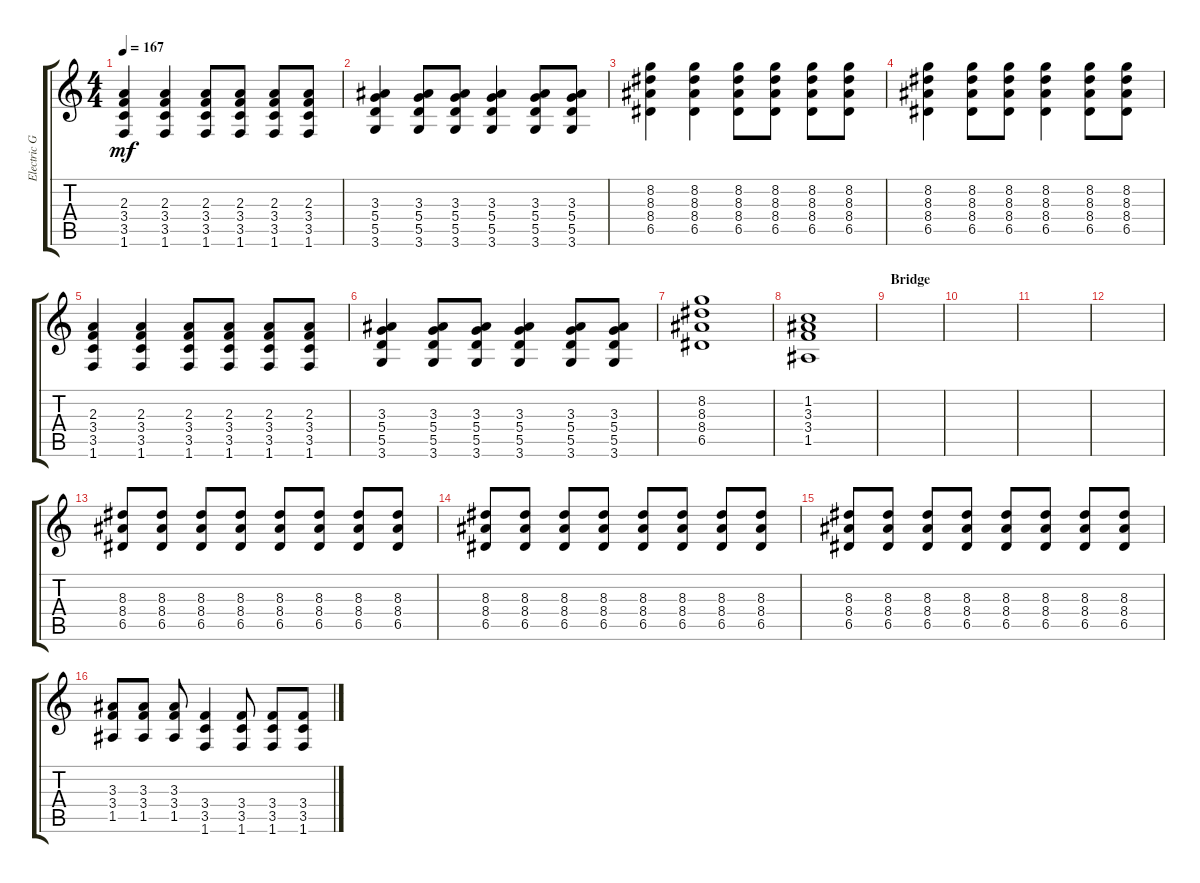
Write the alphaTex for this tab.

\track ("Electric Guitar" "Electric G") {instrument overdrivenguitar}
\staff {score tabs}
\tuning (E4 B3 G3 D3 A2 E2) {hide}
\ts (4 4)
\tempo 167
\clef g2
\ks c
(2.3 3.4 3.5 1.6).4{dy mf} (2.3 3.4 3.5 1.6).4 (2.3 3.4 3.5 1.6).8 (2.3 3.4 3.5 1.6).8 (2.3 3.4 3.5 1.6).8 (2.3 3.4 3.5 1.6).8 |
(3.3 5.4 5.5 3.6).4 (3.3 5.4 5.5 3.6).8 (3.3 5.4 5.5 3.6).8 (3.3 5.4 5.5 3.6).4 (3.3 5.4 5.5 3.6).8 (3.3 5.4 5.5 3.6).8 |
(8.2 8.3 8.4 6.5).4 (8.2 8.3 8.4 6.5).4 (8.2 8.3 8.4 6.5).8 (8.2 8.3 8.4 6.5).8 (8.2 8.3 8.4 6.5).8 (8.2 8.3 8.4 6.5).8 |
(8.2 8.3 8.4 6.5).4 (8.2 8.3 8.4 6.5).8 (8.2 8.3 8.4 6.5).8 (8.2 8.3 8.4 6.5).4 (8.2 8.3 8.4 6.5).8 (8.2 8.3 8.4 6.5).8 |
(2.3 3.4 3.5 1.6).4 (2.3 3.4 3.5 1.6).4 (2.3 3.4 3.5 1.6).8 (2.3 3.4 3.5 1.6).8 (2.3 3.4 3.5 1.6).8 (2.3 3.4 3.5 1.6).8 |
(3.3 5.4 5.5 3.6).4 (3.3 5.4 5.5 3.6).8 (3.3 5.4 5.5 3.6).8 (3.3 5.4 5.5 3.6).4 (3.3 5.4 5.5 3.6).8 (3.3 5.4 5.5 3.6).8 |
(8.2 8.3 8.4 6.5).1 |
(1.2 3.3 3.4 1.5).1 |
\section ("" "Bridge")
|
|
|
|
(8.3 8.4 6.5).8 (8.3 8.4 6.5).8 (8.3 8.4 6.5).8 (8.3 8.4 6.5).8 (8.3 8.4 6.5).8 (8.3 8.4 6.5).8 (8.3 8.4 6.5).8 (8.3 8.4 6.5).8 |
(8.3 8.4 6.5).8 (8.3 8.4 6.5).8 (8.3 8.4 6.5).8 (8.3 8.4 6.5).8 (8.3 8.4 6.5).8 (8.3 8.4 6.5).8 (8.3 8.4 6.5).8 (8.3 8.4 6.5).8 |
(8.3 8.4 6.5).8 (8.3 8.4 6.5).8 (8.3 8.4 6.5).8 (8.3 8.4 6.5).8 (8.3 8.4 6.5).8 (8.3 8.4 6.5).8 (8.3 8.4 6.5).8 (8.3 8.4 6.5).8 |
(3.3 3.4 1.5).8 (3.3 3.4 1.5).8 (3.3 3.4 1.5).8 (3.4 3.5 1.6).4 (3.4 3.5 1.6).8 (3.4 3.5 1.6).8 (3.4 3.5 1.6).8
